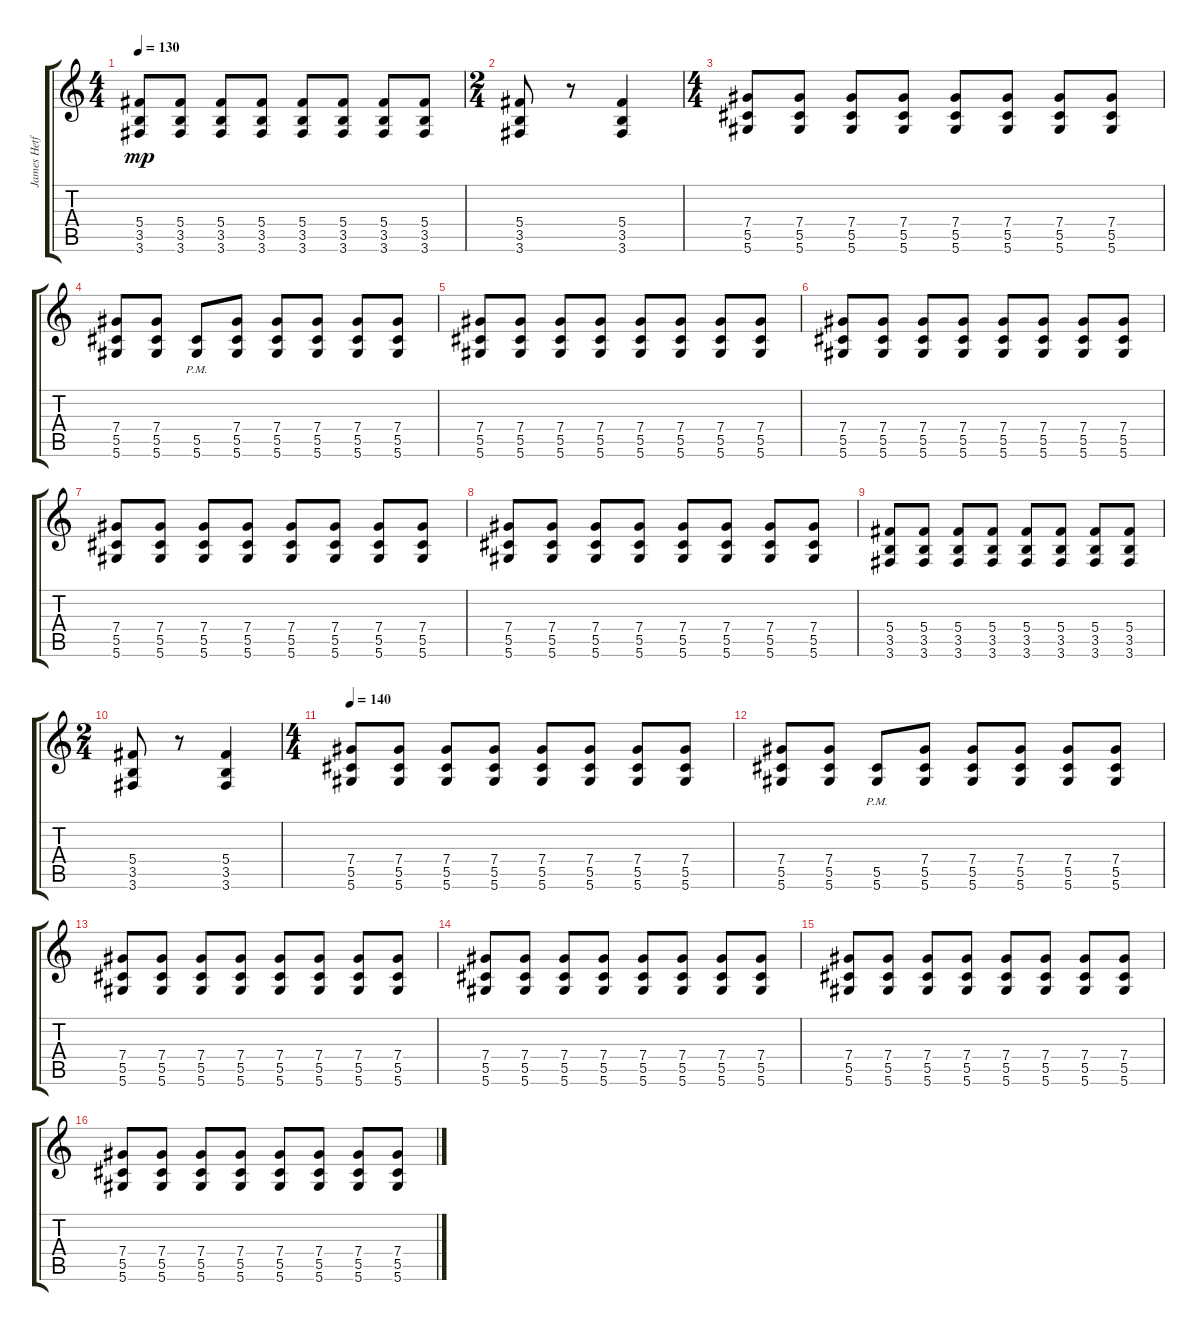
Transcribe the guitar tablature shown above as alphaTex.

\track ("James Hetfield" "James Hetf") {instrument distortionguitar}
\staff {score tabs}
\tuning (Eb4 Bb3 Gb3 Db3 Ab2 Eb2) {hide}
\ts (4 4)
\tempo 130
\clef g2
\ks c
(5.4 3.5 3.6).8{dy mp} (5.4 3.5 3.6).8 (5.4 3.5 3.6).8 (5.4 3.5 3.6).8 (5.4 3.5 3.6).8 (5.4 3.5 3.6).8 (5.4 3.5 3.6).8 (5.4 3.5 3.6).8 |
\ts (2 4)
(5.4 3.5 3.6).8 r.8 (5.4 3.5 3.6).4 |
\ts (4 4)
(7.4 5.5 5.6).8 (7.4 5.5 5.6).8 (7.4 5.5 5.6).8 (7.4 5.5 5.6).8 (7.4 5.5 5.6).8 (7.4 5.5 5.6).8 (7.4 5.5 5.6).8 (7.4 5.5 5.6).8 |
(7.4 5.5 5.6).8 (7.4 5.5 5.6).8 (5.5{pm} 5.6{pm}).8 (7.4 5.5 5.6).8 (7.4 5.5 5.6).8 (7.4 5.5 5.6).8 (7.4 5.5 5.6).8 (7.4 5.5 5.6).8 |
(7.4 5.5 5.6).8 (7.4 5.5 5.6).8 (7.4 5.5 5.6).8 (7.4 5.5 5.6).8 (7.4 5.5 5.6).8 (7.4 5.5 5.6).8 (7.4 5.5 5.6).8 (7.4 5.5 5.6).8 |
(7.4 5.5 5.6).8 (7.4 5.5 5.6).8 (7.4 5.5 5.6).8 (7.4 5.5 5.6).8 (7.4 5.5 5.6).8 (7.4 5.5 5.6).8 (7.4 5.5 5.6).8 (7.4 5.5 5.6).8 |
(7.4 5.5 5.6).8 (7.4 5.5 5.6).8 (7.4 5.5 5.6).8 (7.4 5.5 5.6).8 (7.4 5.5 5.6).8 (7.4 5.5 5.6).8 (7.4 5.5 5.6).8 (7.4 5.5 5.6).8 |
(7.4 5.5 5.6).8 (7.4 5.5 5.6).8 (7.4 5.5 5.6).8 (7.4 5.5 5.6).8 (7.4 5.5 5.6).8 (7.4 5.5 5.6).8 (7.4 5.5 5.6).8 (7.4 5.5 5.6).8 |
(5.4 3.5 3.6).8 (5.4 3.5 3.6).8 (5.4 3.5 3.6).8 (5.4 3.5 3.6).8 (5.4 3.5 3.6).8 (5.4 3.5 3.6).8 (5.4 3.5 3.6).8 (5.4 3.5 3.6).8 |
\ts (2 4)
(5.4 3.5 3.6).8 r.8 (5.4 3.5 3.6).4 |
\ts (4 4)
\tempo 140
(7.4 5.5 5.6).8 (7.4 5.5 5.6).8 (7.4 5.5 5.6).8 (7.4 5.5 5.6).8 (7.4 5.5 5.6).8 (7.4 5.5 5.6).8 (7.4 5.5 5.6).8 (7.4 5.5 5.6).8 |
(7.4 5.5 5.6).8 (7.4 5.5 5.6).8 (5.5{pm} 5.6{pm}).8 (7.4 5.5 5.6).8 (7.4 5.5 5.6).8 (7.4 5.5 5.6).8 (7.4 5.5 5.6).8 (7.4 5.5 5.6).8 |
(7.4 5.5 5.6).8 (7.4 5.5 5.6).8 (7.4 5.5 5.6).8 (7.4 5.5 5.6).8 (7.4 5.5 5.6).8 (7.4 5.5 5.6).8 (7.4 5.5 5.6).8 (7.4 5.5 5.6).8 |
(7.4 5.5 5.6).8 (7.4 5.5 5.6).8 (7.4 5.5 5.6).8 (7.4 5.5 5.6).8 (7.4 5.5 5.6).8 (7.4 5.5 5.6).8 (7.4 5.5 5.6).8 (7.4 5.5 5.6).8 |
(7.4 5.5 5.6).8 (7.4 5.5 5.6).8 (7.4 5.5 5.6).8 (7.4 5.5 5.6).8 (7.4 5.5 5.6).8 (7.4 5.5 5.6).8 (7.4 5.5 5.6).8 (7.4 5.5 5.6).8 |
(7.4 5.5 5.6).8 (7.4 5.5 5.6).8 (7.4 5.5 5.6).8 (7.4 5.5 5.6).8 (7.4 5.5 5.6).8 (7.4 5.5 5.6).8 (7.4 5.5 5.6).8 (7.4 5.5 5.6).8
